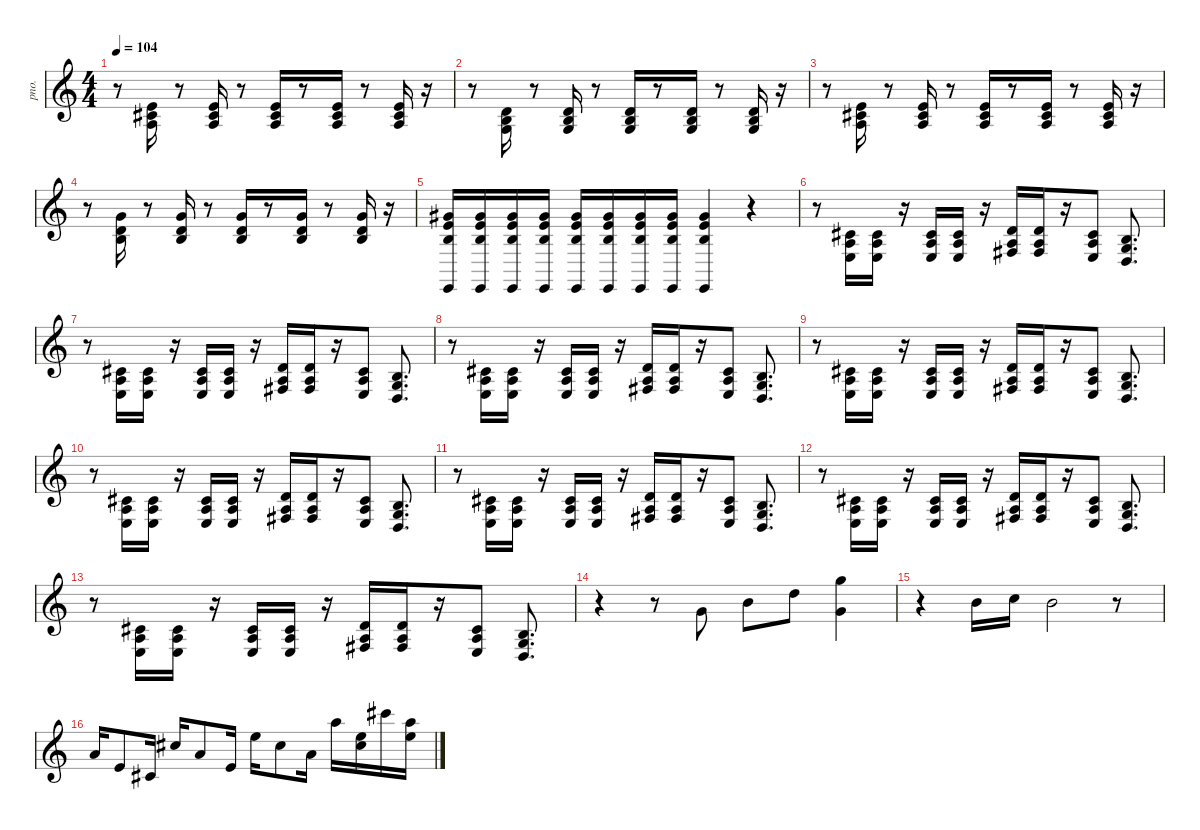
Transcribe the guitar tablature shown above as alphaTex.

\defaultSystemsLayout 4
\hideDynamics
\bracketExtendMode nobrackets
\otherSystemsTrackNameOrientation horizontal
\track ("Piano" "pno.") {instrument brightacousticpiano}
\staff {score}
\tuning (E4 B3 G3 D3 A2 E2)
\ts (4 4)
\tempo 104
\clef g2
\ks c
r.8{dy f beam Down} (5.2 6.3{acc #} 7.4).16{beam Up} r.8{beam Up} (5.2 6.3{acc #} 7.4).16{beam Up} r.8{beam Up} (5.2 6.3{acc #} 7.4).16{beam Up} r.8{beam Up} (5.2 6.3{acc #} 7.4).16{beam Up} r.8{beam Up} (5.2 6.3{acc #} 7.4).16{beam Up} r.16{beam Up} |
r.8{beam Down} (3.2 4.3 5.4).16{beam Up} r.8{beam Up} (3.2 4.3 5.4).16{beam Up} r.8{beam Up} (3.2 4.3 5.4).16{beam Up} r.8{beam Up} (3.2 4.3 5.4).16{beam Up} r.8{beam Up} (3.2 4.3 5.4).16{beam Up} r.16{beam Up} |
r.8{beam Down} (5.2 6.3{acc #} 7.4).16{beam Up} r.8{beam Up} (5.2 6.3{acc #} 7.4).16{beam Up} r.8{beam Up} (5.2 6.3{acc #} 7.4).16{beam Up} r.8{beam Up} (5.2 6.3{acc #} 7.4).16{beam Up} r.8{beam Up} (5.2 6.3{acc #} 7.4).16{beam Up} r.16{beam Up} |
r.8{beam Down} (8.2 7.3 9.4).16{beam Up} r.8{beam Up} (8.2 7.3 9.4).16{beam Up} r.8{beam Up} (8.2 7.3 9.4).16{beam Up} r.8{beam Up} (8.2 7.3 9.4).16{beam Up} r.8{beam Up} (8.2 7.3 9.4).16{beam Up} r.16{beam Up} |
(4.1{acc #} 5.2 4.3 0.6).16{beam Up} (4.1{acc #} 5.2 4.3 0.6).16{beam Up} (4.1{acc #} 5.2 4.3 0.6).16{beam Up} (4.1{acc #} 5.2 4.3 0.6).16{beam Up} (4.1{acc #} 5.2 4.3 0.6).16{beam Up} (4.1{acc #} 5.2 4.3 0.6).16{beam Up} (4.1{acc #} 5.2 4.3 0.6).16{beam Up} (4.1{acc #} 5.2 4.3 0.6).16{beam Up} (4.1{acc #} 5.2 4.3 0.6).4{beam Up} r.4{beam Up} |
r.8{beam Down} (2.2{acc #} 2.3 2.4).16{beam Up} (2.2{acc #} 2.3 2.4).16{beam Up} r.16{beam Up} (2.2{acc #} 2.3 2.4).16{beam Up} (2.2{acc #} 2.3 2.4).16{beam Up} r.16{beam Up} (3.2 2.3 4.4{acc #}).16{beam Up} (3.2 2.3 4.4{acc #}).16{beam Up} r.16{beam Up} (2.2{acc #} 2.3 2.4).8{beam Up} (0.2 0.3 0.4).8{d beam Up} |
r.8{beam Down} (2.2{acc #} 2.3 2.4).16{beam Up} (2.2{acc #} 2.3 2.4).16{beam Up} r.16{beam Up} (2.2{acc #} 2.3 2.4).16{beam Up} (2.2{acc #} 2.3 2.4).16{beam Up} r.16{beam Up} (3.2 2.3 4.4{acc #}).16{beam Up} (3.2 2.3 4.4{acc #}).16{beam Up} r.16{beam Up} (2.2{acc #} 2.3 2.4).8{beam Up} (0.2 0.3 0.4).8{d beam Up} |
r.8{beam Down} (2.2{acc #} 2.3 2.4).16{beam Up} (2.2{acc #} 2.3 2.4).16{beam Up} r.16{beam Up} (2.2{acc #} 2.3 2.4).16{beam Up} (2.2{acc #} 2.3 2.4).16{beam Up} r.16{beam Up} (3.2 2.3 4.4{acc #}).16{beam Up} (3.2 2.3 4.4{acc #}).16{beam Up} r.16{beam Up} (2.2{acc #} 2.3 2.4).8{beam Up} (0.2 0.3 0.4).8{d beam Up} |
r.8{beam Down} (2.2{acc #} 2.3 2.4).16{beam Up} (2.2{acc #} 2.3 2.4).16{beam Up} r.16{beam Up} (2.2{acc #} 2.3 2.4).16{beam Up} (2.2{acc #} 2.3 2.4).16{beam Up} r.16{beam Up} (3.2 2.3 4.4{acc #}).16{beam Up} (3.2 2.3 4.4{acc #}).16{beam Up} r.16{beam Up} (2.2{acc #} 2.3 2.4).8{beam Up} (0.2 0.3 0.4).8{d beam Up} |
r.8{beam Down} (2.2{acc #} 2.3 2.4).16{beam Up} (2.2{acc #} 2.3 2.4).16{beam Up} r.16{beam Up} (2.2{acc #} 2.3 2.4).16{beam Up} (2.2{acc #} 2.3 2.4).16{beam Up} r.16{beam Up} (3.2 2.3 4.4{acc #}).16{beam Up} (3.2 2.3 4.4{acc #}).16{beam Up} r.16{beam Up} (2.2{acc #} 2.3 2.4).8{beam Up} (0.2 0.3 0.4).8{d beam Up} |
r.8{beam Down} (2.2{acc #} 2.3 2.4).16{beam Up} (2.2{acc #} 2.3 2.4).16{beam Up} r.16{beam Up} (2.2{acc #} 2.3 2.4).16{beam Up} (2.2{acc #} 2.3 2.4).16{beam Up} r.16{beam Up} (3.2 2.3 4.4{acc #}).16{beam Up} (3.2 2.3 4.4{acc #}).16{beam Up} r.16{beam Up} (2.2{acc #} 2.3 2.4).8{beam Up} (0.2 0.3 0.4).8{d beam Up} |
r.8{beam Down} (2.2{acc #} 2.3 2.4).16{beam Up} (2.2{acc #} 2.3 2.4).16{beam Up} r.16{beam Up} (2.2{acc #} 2.3 2.4).16{beam Up} (2.2{acc #} 2.3 2.4).16{beam Up} r.16{beam Up} (3.2 2.3 4.4{acc #}).16{beam Up} (3.2 2.3 4.4{acc #}).16{beam Up} r.16{beam Up} (2.2{acc #} 2.3 2.4).8{beam Up} (0.2 0.3 0.4).8{d beam Up} |
r.8{beam Down} (2.2{acc #} 2.3 2.4).16{beam Up} (2.2{acc #} 2.3 2.4).16{beam Up} r.16{beam Up} (2.2{acc #} 2.3 2.4).16{beam Up} (2.2{acc #} 2.3 2.4).16{beam Up} r.16{beam Up} (3.2 2.3 4.4{acc #}).16{beam Up} (3.2 2.3 4.4{acc #}).16{beam Up} r.16{beam Up} (2.2{acc #} 2.3 2.4).8{beam Up} (0.2 0.3 0.4).8{d beam Up} |
r.4{beam Down} r.8{beam Down} 12.3.8{beam Up} 12.2.8{beam Down} 10.1.8{beam Down} (15.1 12.3).4{beam Down} |
r.4{beam Down} 7.1.16{beam Down} 8.1.16{beam Down} 7.1.2{beam Down} r.8{beam Down} |
5.1.16{beam Up} 5.2.8{beam Up} 6.3{acc #}.16{beam Up} 9.1{acc #}.16{beam Up} 10.2.8{beam Up} 9.3.16{beam Up} 12.1.16{beam Down} 14.2{acc #}.8{beam Down} 14.3.16{beam Down} 17.1.16{beam Down} (17.2 18.3{acc #}).16{beam Down} 21.1{acc #}.16{beam Down} (22.2 21.3).16{beam Down}
